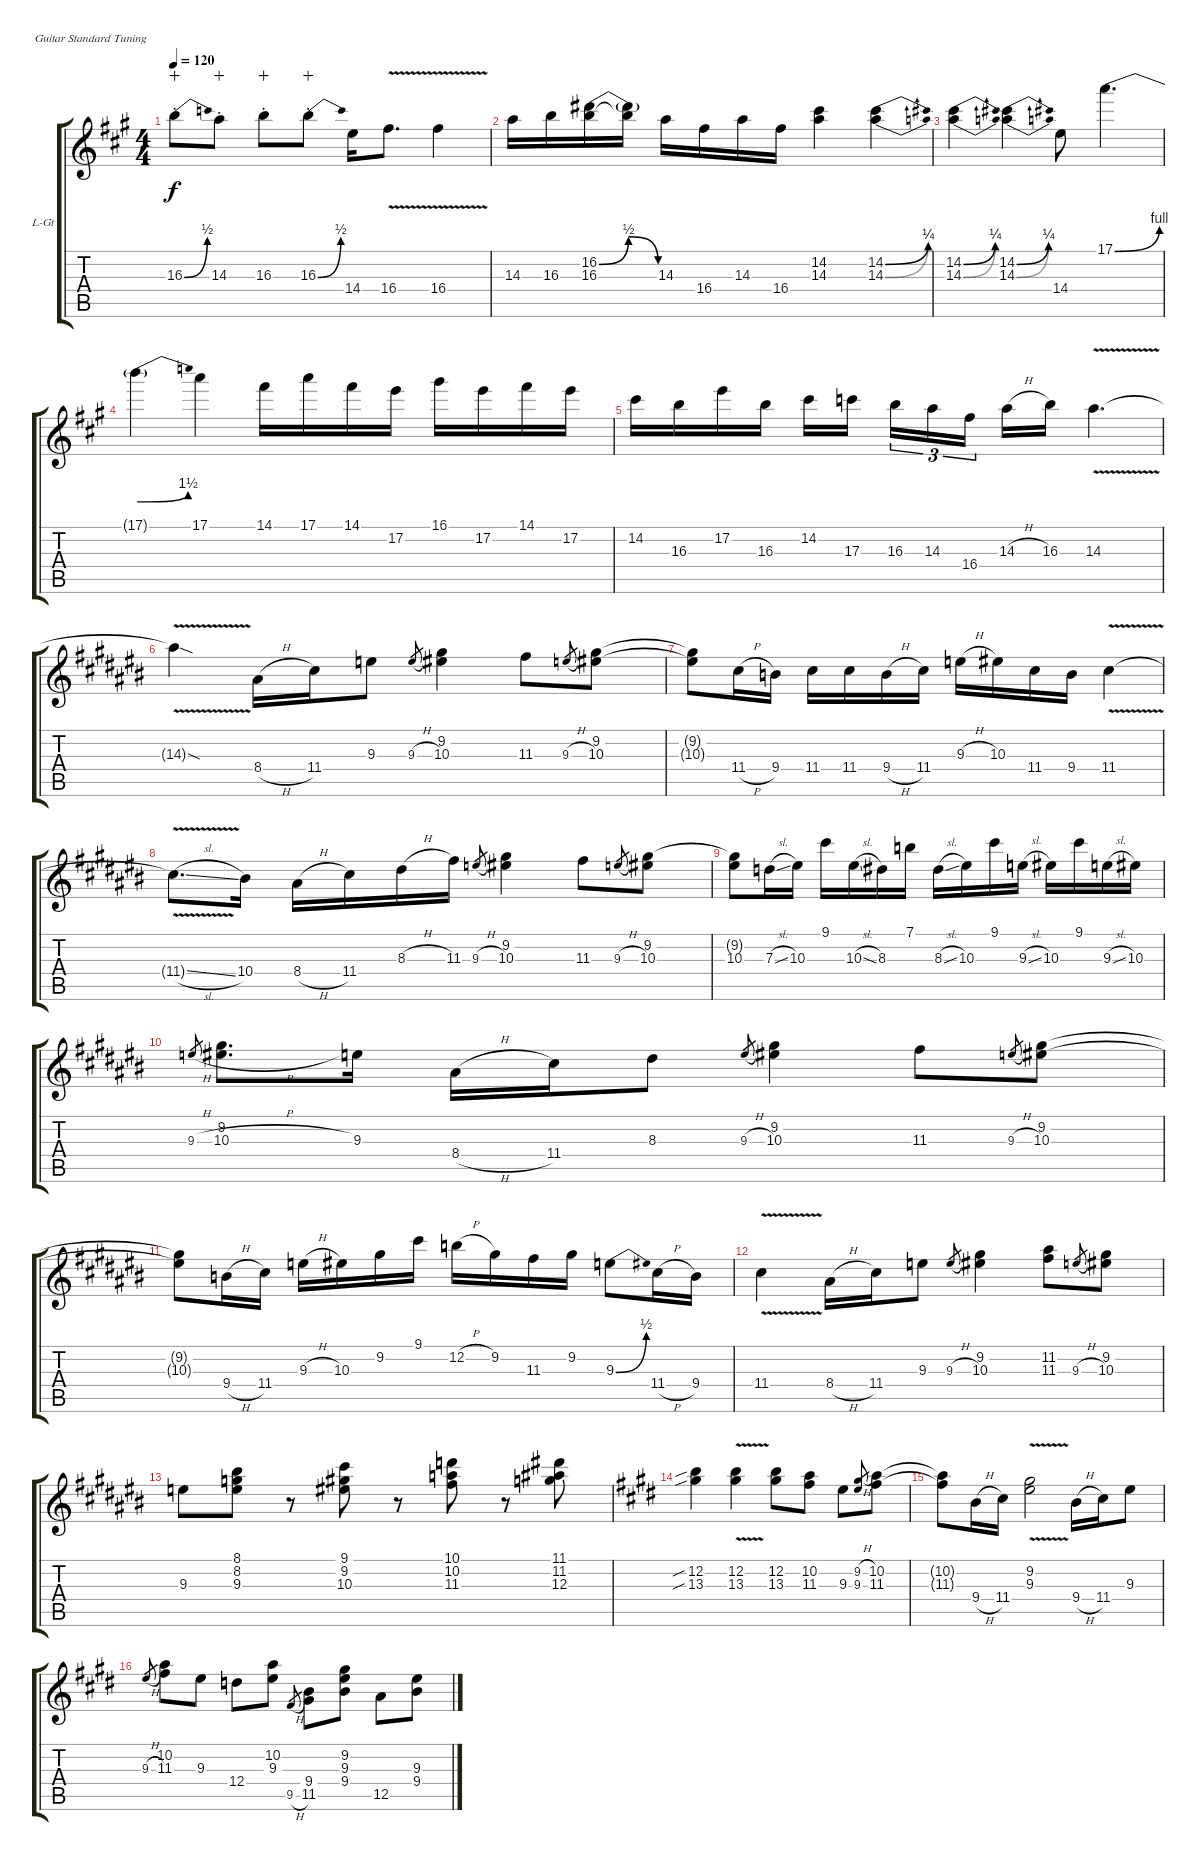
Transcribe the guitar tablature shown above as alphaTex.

\defaultSystemsLayout 4
\bracketExtendMode groupsimilarinstruments
\firstSystemTrackNameOrientation horizontal
\otherSystemsTrackNameOrientation horizontal
\track ("Lead Guitar" "L-Gt") {instrument acousticguitarsteel}
\staff {score tabs}
\tuning (E4 B3 G3 D3 A2 E2)
\ts (4 4)
\tempo 120
\clef g2
\scale
0.379863
\ks a
16.3{be (bend 0 0 15 2) st}.8{dy f wahc} 14.3{st}.8{wahc} 16.3{st}.8{wahc} 16.3{be (bend 0 0 15 2) st}.8{wahc} 14.4.16 16.4{v}.8{d} 16.4{v}.4 |
\scale
0.620137 14.3.16 16.3.16 (16.3 16.2{be (bendrelease 0 0 10.2 2 20.4 2 30 0)}).16 (16.2{t} 16.3{t}).16 14.3.16 16.4.16 14.3.16 16.4.16 (14.3 14.2).4 (14.2{be (bend 0 0 15 1)} 14.3{be (bend 0 0 15 1)}).4 |
\scale
0.382637 (14.2{be (bend 0 0 15 1)} 14.3{be (bend 0 0 15 1)}).4 (14.2{be (bend 0 0 15 1)} 14.3{be (bend 0 0 15 1)}).4 14.4.8 17.1{be (bend 0 0 15 4)}.4{d} |
\scale
0.617363 17.1{be (bend 0 4 15 6) t}.4 17.1.4 14.1.16 17.1.16 14.1.16 17.2.16 16.1.16 17.2.16 14.1.16 17.2.16 |
\scale
0.464164 14.2.16 16.3.16 17.2.16 16.3.16 14.2.16 17.3.16 16.3.16{tu (3 2)} 14.3.16{tu (3 2)} 16.4.16{tu (3 2)} 14.3{h}.16 16.3.16 14.3{v}.4{d} |
\scale
0.535836
\ks c#
14.3{sod t}.4 8.4{h}.16 11.4.16 9.3.8 9.3{h}.8{gr} (10.3 9.2).4 11.3.8 9.3{h}.8{gr} (10.3 9.2).8 |
\scale
0.474265 (9.2{t} 10.3{t}).8 11.4{h}.16 9.4.16 11.4.16 11.4.16 9.4{h}.16 11.4.16 9.3{h}.16 10.3.16 11.4.16 9.4.16 11.4{v}.4 |
\scale
0.525735 11.4{sl t}.8{d} 10.4.16 8.4{h}.16 11.4.16 8.3{h}.16 11.3.16 9.3{h}.8{gr} (10.3 9.2).4 11.3.8 9.3{h}.8{gr} (10.3 9.2).8 |
\scale
0.620955 (10.3 9.2{t}).8 7.3{sl}.16 10.3.16 9.1.16 10.3{sl}.16 8.3.16 7.1.16 8.3{sl}.16 10.3.16 9.1.16 9.3{sl}.16 10.3.16 9.1.16 9.3{sl}.16 10.3.16 |
\scale
0.379045 9.3{h}.8{gr} (10.3{h} 9.2).8{d} 9.3.16 8.4{h}.16 11.4.16 8.3.8 9.3{h}.8{gr} (10.3 9.2).4 11.3.8 9.3{h}.8{gr} (10.3 9.2).8 |
\scale
0.575318 (9.2{t} 10.3{t}).8 9.4{h}.16 11.4.16 9.3{h}.16 10.3.16 9.2.16 9.1.16 12.2{h}.16 9.2.16 11.3.16 9.2.16 9.3{be (bend 0 0 15 2)}.8 11.4{h}.16 9.4.16 |
\scale
0.424682 11.4{v}.4 8.4{h}.16 11.4.16 9.3.8 9.3{h}.8{gr} (10.3 9.2).4 (11.3 11.2).8 9.3{h}.8{gr} (10.3 9.2).8 |
\scale
0.565455 9.3.8 (9.3 8.2 8.1).8 r.8 (10.3 9.2 9.1).8 r.8 (11.3 10.2 10.1).8 r.8 (12.3 11.2 11.1).8 |
\scale
0.434545
\ks e
(13.3{sib} 12.2{sib}).4 (13.3 12.2{v}).4 (12.2 13.3).8 (10.2 11.3).8 9.3.8 (9.3{h} 9.2{h}).8{gr} (10.2 11.3).8 |
\scale
0.444759 (11.3{t} 10.2{t}).8 9.4{h}.16 11.4.16 (9.3{v} 9.2).2 9.4{h}.16 11.4.16 9.3.8 |
\scale
0.555241 9.3{h}.8{gr} (10.2 11.3).8 9.3.8 12.4.8 (9.3 10.2).8 9.5{h}.8{gr} (9.4 11.5).8 (9.2 9.3 9.4).8 12.5.8 (9.4 9.3).8
